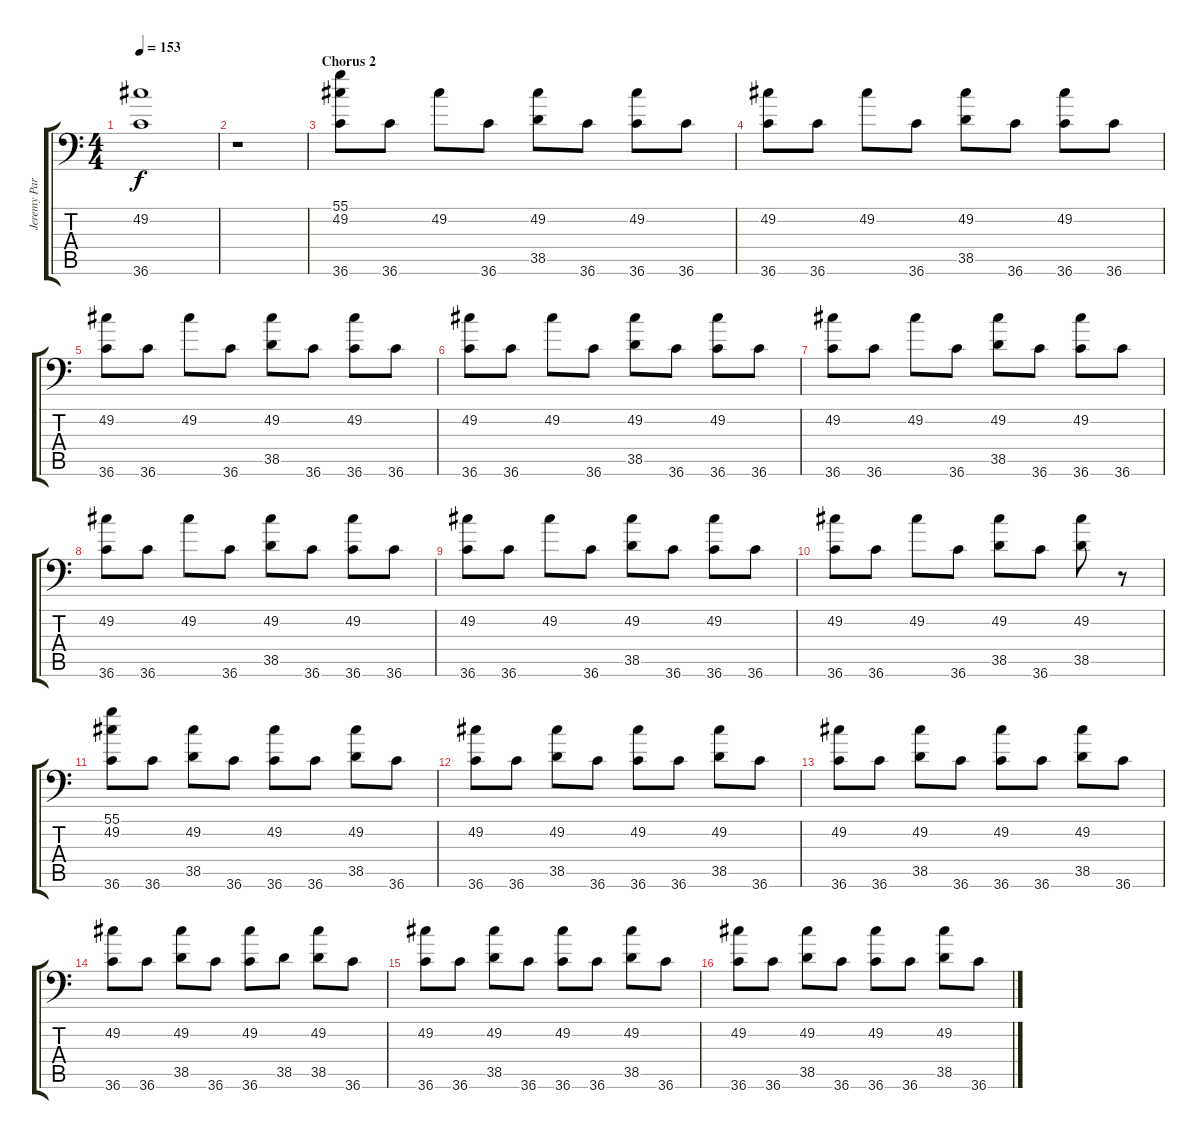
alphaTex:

\track ("Jeremy Park" "Jeremy Par") {instrument acousticgrandpiano}
\staff {score tabs}
\tuning (C-1 C-1 C-1 C-1 C-1 C-1) {hide}
\ts (4 4)
\tempo 153
\clef f4
\ks c
(49.2 36.6).1{dy f} |
r.1 |
\section ("" "Chorus 2")
(55.1 49.2 36.6).8 36.6.8 49.2.8 36.6.8 (49.2 38.5).8 36.6.8 (49.2 36.6).8 36.6.8 |
(49.2 36.6).8 36.6.8 49.2.8 36.6.8 (49.2 38.5).8 36.6.8 (49.2 36.6).8 36.6.8 |
(49.2 36.6).8 36.6.8 49.2.8 36.6.8 (49.2 38.5).8 36.6.8 (49.2 36.6).8 36.6.8 |
(49.2 36.6).8 36.6.8 49.2.8 36.6.8 (49.2 38.5).8 36.6.8 (49.2 36.6).8 36.6.8 |
(49.2 36.6).8 36.6.8 49.2.8 36.6.8 (49.2 38.5).8 36.6.8 (49.2 36.6).8 36.6.8 |
(49.2 36.6).8 36.6.8 49.2.8 36.6.8 (49.2 38.5).8 36.6.8 (49.2 36.6).8 36.6.8 |
(49.2 36.6).8 36.6.8 49.2.8 36.6.8 (49.2 38.5).8 36.6.8 (49.2 36.6).8 36.6.8 |
(49.2 36.6).8 36.6.8 49.2.8 36.6.8 (49.2 38.5).8 36.6.8 (49.2 38.5).8 r.8 |
(55.1 49.2 36.6).8 36.6.8 (49.2 38.5).8 36.6.8 (49.2 36.6).8 36.6.8 (49.2 38.5).8 36.6.8 |
(49.2 36.6).8 36.6.8 (49.2 38.5).8 36.6.8 (49.2 36.6).8 36.6.8 (49.2 38.5).8 36.6.8 |
(49.2 36.6).8 36.6.8 (49.2 38.5).8 36.6.8 (49.2 36.6).8 36.6.8 (49.2 38.5).8 36.6.8 |
(49.2 36.6).8 36.6.8 (49.2 38.5).8 36.6.8 (49.2 36.6).8 38.5.8 (49.2 38.5).8 36.6.8 |
(49.2 36.6).8 36.6.8 (49.2 38.5).8 36.6.8 (49.2 36.6).8 36.6.8 (49.2 38.5).8 36.6.8 |
(49.2 36.6).8 36.6.8 (49.2 38.5).8 36.6.8 (49.2 36.6).8 36.6.8 (49.2 38.5).8 36.6.8
